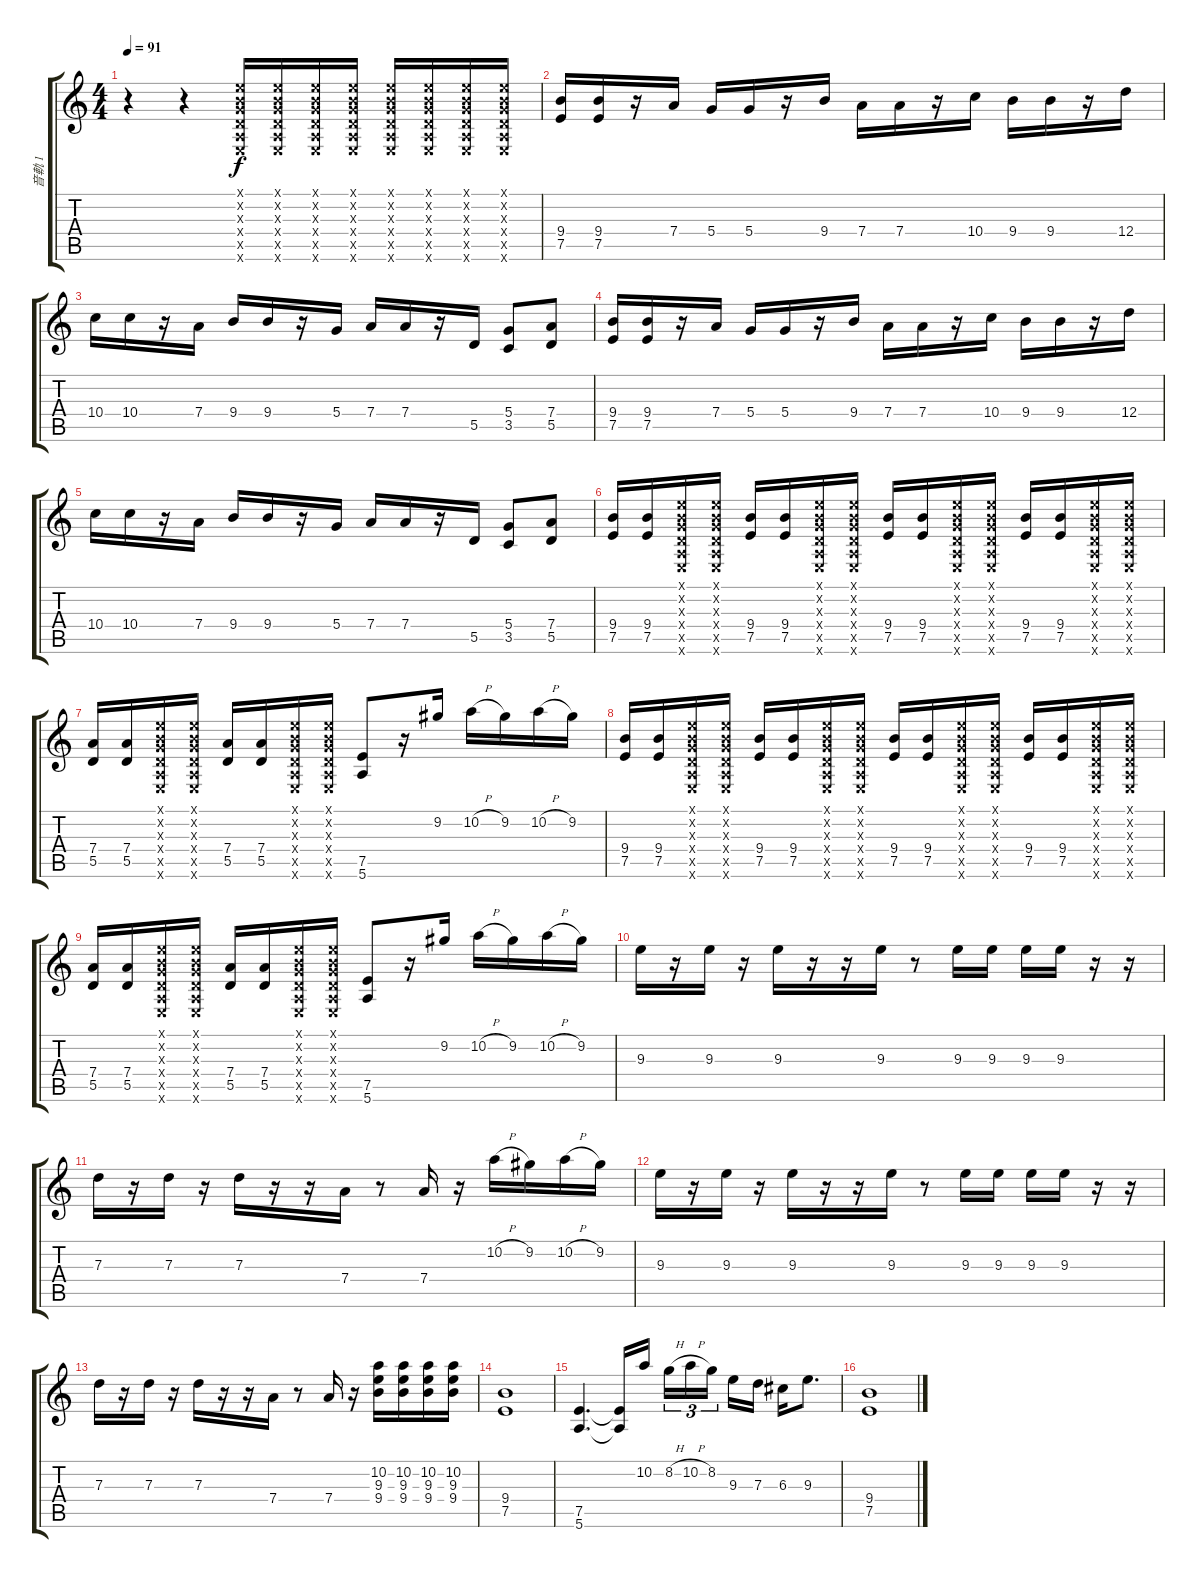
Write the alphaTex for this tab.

\track ("音軌 1" "音軌 1") {instrument overdrivenguitar}
\staff {score tabs}
\tuning (E4 B3 G3 D3 A2 E2) {hide}
\ts (4 4)
\tempo 91
\clef g2
\ks c
r.4{dy f instrument overdrivenguitar} r.4 (0.1{x} 0.2{x} 0.3{x} 0.4{x} 0.5{x} 0.6{x}).16 (0.1{x} 0.2{x} 0.3{x} 0.4{x} 0.5{x} 0.6{x}).16 (0.1{x} 0.2{x} 0.3{x} 0.4{x} 0.5{x} 0.6{x}).16 (0.1{x} 0.2{x} 0.3{x} 0.4{x} 0.5{x} 0.6{x}).16 (0.1{x} 0.2{x} 0.3{x} 0.4{x} 0.5{x} 0.6{x}).16 (0.1{x} 0.2{x} 0.3{x} 0.4{x} 0.5{x} 0.6{x}).16 (0.1{x} 0.2{x} 0.3{x} 0.4{x} 0.5{x} 0.6{x}).16 (0.1{x} 0.2{x} 0.3{x} 0.4{x} 0.5{x} 0.6{x}).16 |
(9.4 7.5).16 (9.4 7.5).16 r.16 7.4.16 5.4.16 5.4.16 r.16 9.4.16 7.4.16 7.4.16 r.16 10.4.16 9.4.16 9.4.16 r.16 12.4.16 |
10.4.16 10.4.16 r.16 7.4.16 9.4.16 9.4.16 r.16 5.4.16 7.4.16 7.4.16 r.16 5.5.16 (5.4 3.5).8 (7.4 5.5).8 |
(9.4 7.5).16 (9.4 7.5).16 r.16 7.4.16 5.4.16 5.4.16 r.16 9.4.16 7.4.16 7.4.16 r.16 10.4.16 9.4.16 9.4.16 r.16 12.4.16 |
10.4.16 10.4.16 r.16 7.4.16 9.4.16 9.4.16 r.16 5.4.16 7.4.16 7.4.16 r.16 5.5.16 (5.4 3.5).8 (7.4 5.5).8 |
(9.4 7.5).16 (9.4 7.5).16 (0.1{x} 0.2{x} 0.3{x} 0.4{x} 0.5{x} 0.6{x}).16 (0.1{x} 0.2{x} 0.3{x} 0.4{x} 0.5{x} 0.6{x}).16 (9.4 7.5).16 (9.4 7.5).16 (0.1{x} 0.2{x} 0.3{x} 0.4{x} 0.5{x} 0.6{x}).16 (0.1{x} 0.2{x} 0.3{x} 0.4{x} 0.5{x} 0.6{x}).16 (9.4 7.5).16 (9.4 7.5).16 (0.1{x} 0.2{x} 0.3{x} 0.4{x} 0.5{x} 0.6{x}).16 (0.1{x} 0.2{x} 0.3{x} 0.4{x} 0.5{x} 0.6{x}).16 (9.4 7.5).16 (9.4 7.5).16 (0.1{x} 0.2{x} 0.3{x} 0.4{x} 0.5{x} 0.6{x}).16 (0.1{x} 0.2{x} 0.3{x} 0.4{x} 0.5{x} 0.6{x}).16 |
(7.4 5.5).16 (7.4 5.5).16 (0.1{x} 0.2{x} 0.3{x} 0.4{x} 0.5{x} 0.6{x}).16 (0.1{x} 0.2{x} 0.3{x} 0.4{x} 0.5{x} 0.6{x}).16 (7.4 5.5).16 (7.4 5.5).16 (0.1{x} 0.2{x} 0.3{x} 0.4{x} 0.5{x} 0.6{x}).16 (0.1{x} 0.2{x} 0.3{x} 0.4{x} 0.5{x} 0.6{x}).16 (7.5 5.6).8 r.16 9.2.16 10.2{h}.16 9.2.16 10.2{h}.16 9.2.16 |
(9.4 7.5).16 (9.4 7.5).16 (0.1{x} 0.2{x} 0.3{x} 0.4{x} 0.5{x} 0.6{x}).16 (0.1{x} 0.2{x} 0.3{x} 0.4{x} 0.5{x} 0.6{x}).16 (9.4 7.5).16 (9.4 7.5).16 (0.1{x} 0.2{x} 0.3{x} 0.4{x} 0.5{x} 0.6{x}).16 (0.1{x} 0.2{x} 0.3{x} 0.4{x} 0.5{x} 0.6{x}).16 (9.4 7.5).16 (9.4 7.5).16 (0.1{x} 0.2{x} 0.3{x} 0.4{x} 0.5{x} 0.6{x}).16 (0.1{x} 0.2{x} 0.3{x} 0.4{x} 0.5{x} 0.6{x}).16 (9.4 7.5).16 (9.4 7.5).16 (0.1{x} 0.2{x} 0.3{x} 0.4{x} 0.5{x} 0.6{x}).16 (0.1{x} 0.2{x} 0.3{x} 0.4{x} 0.5{x} 0.6{x}).16 |
(7.4 5.5).16 (7.4 5.5).16 (0.1{x} 0.2{x} 0.3{x} 0.4{x} 0.5{x} 0.6{x}).16 (0.1{x} 0.2{x} 0.3{x} 0.4{x} 0.5{x} 0.6{x}).16 (7.4 5.5).16 (7.4 5.5).16 (0.1{x} 0.2{x} 0.3{x} 0.4{x} 0.5{x} 0.6{x}).16 (0.1{x} 0.2{x} 0.3{x} 0.4{x} 0.5{x} 0.6{x}).16 (7.5 5.6).8 r.16 9.2.16 10.2{h}.16 9.2.16 10.2{h}.16 9.2.16 |
9.3.16 r.16 9.3.16 r.16 9.3.16 r.16 r.16 9.3.16 r.8 9.3.16 9.3.16 9.3.16 9.3.16 r.16 r.16 |
7.3.16 r.16 7.3.16 r.16 7.3.16 r.16 r.16 7.4.16 r.8 7.4.16 r.16 10.2{h}.16 9.2.16 10.2{h}.16 9.2.16 |
9.3.16 r.16 9.3.16 r.16 9.3.16 r.16 r.16 9.3.16 r.8 9.3.16 9.3.16 9.3.16 9.3.16 r.16 r.16 |
7.3.16 r.16 7.3.16 r.16 7.3.16 r.16 r.16 7.4.16 r.8 7.4.16 r.16 (10.2 9.3 9.4).16 (10.2 9.3 9.4).16 (10.2 9.3 9.4).16 (10.2 9.3 9.4).16 |
(9.4 7.5).1 |
(7.5 5.6).4{d} (7.5{t} 5.6{t}).16 10.2.16 8.2{h}.16{tu (3 2)} 10.2{h}.16{tu (3 2)} 8.2.16{tu (3 2) beam splitsecondary} 9.3.16 7.3.16 6.3.16 9.3.8{d} |
(9.4 7.5).1
